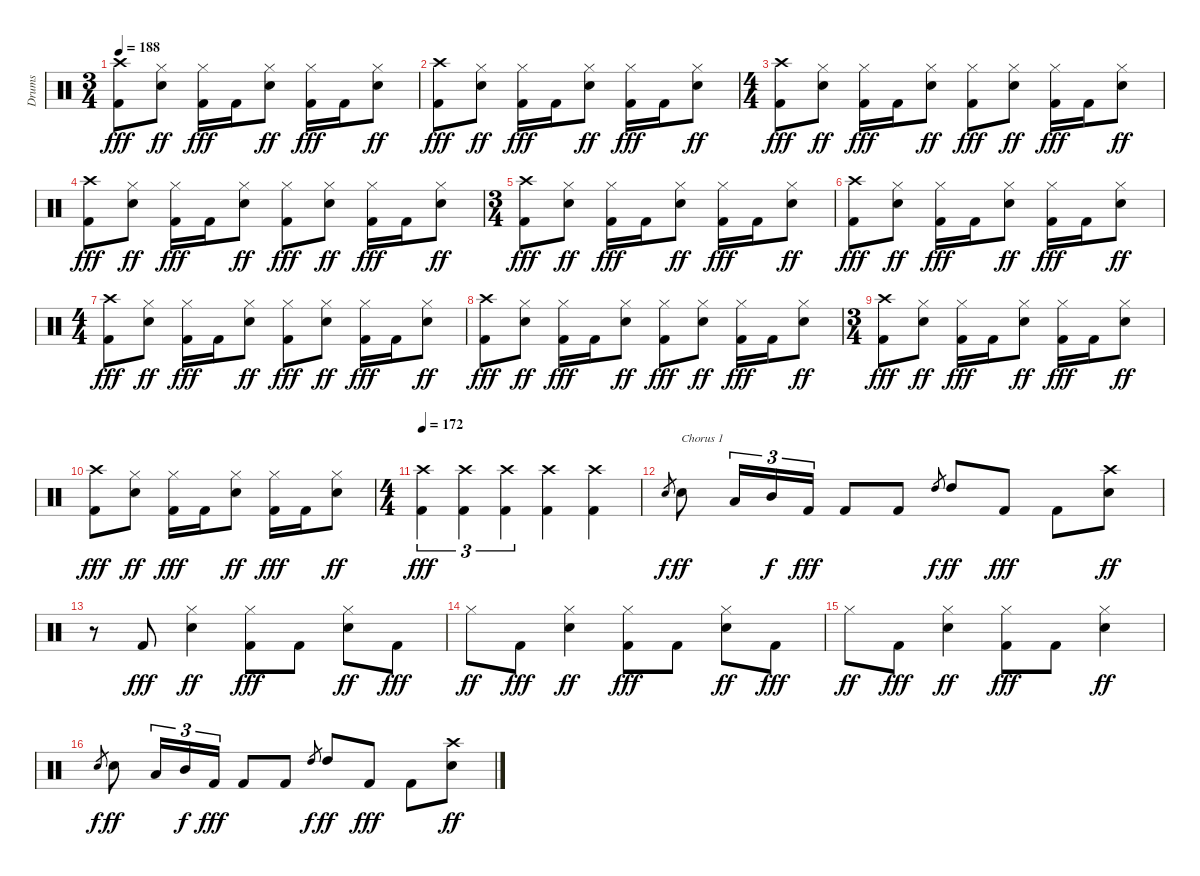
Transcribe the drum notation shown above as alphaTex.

\track ("Drums" "Drums") {instrument percussion}
\staff {score}
\articulation defaults
\ts (3 4)
\tempo 188
\clef neutral
\ks c
("Crash high (hit)" "Kick (hit) 2").8{dy fff} ("Hi-Hat (closed)" "Snare (hit) 2").8{dy ff} ("Hi-Hat (closed)" "Kick (hit) 2").16{dy fff} "Kick (hit) 2".16 ("Hi-Hat (closed)" "Snare (hit) 2").8{dy ff} ("Hi-Hat (closed)" "Kick (hit) 2").16{dy fff} "Kick (hit) 2".16 ("Hi-Hat (closed)" "Snare (hit) 2").8{dy ff} |
("Crash high (hit)" "Kick (hit) 2").8{dy fff} ("Hi-Hat (closed)" "Snare (hit) 2").8{dy ff} ("Hi-Hat (closed)" "Kick (hit) 2").16{dy fff} "Kick (hit) 2".16 ("Hi-Hat (closed)" "Snare (hit) 2").8{dy ff} ("Hi-Hat (closed)" "Kick (hit) 2").16{dy fff} "Kick (hit) 2".16 ("Hi-Hat (closed)" "Snare (hit) 2").8{dy ff} |
\ts (4 4)
("Crash high (hit)" "Kick (hit) 2").8{dy fff} ("Hi-Hat (closed)" "Snare (hit) 2").8{dy ff} ("Hi-Hat (closed)" "Kick (hit) 2").16{dy fff} "Kick (hit) 2".16 ("Hi-Hat (closed)" "Snare (hit) 2").8{dy ff} ("Hi-Hat (closed)" "Kick (hit) 2").8{dy fff} ("Hi-Hat (closed)" "Snare (hit) 2").8{dy ff} ("Hi-Hat (closed)" "Kick (hit) 2").16{dy fff} "Kick (hit) 2".16 ("Hi-Hat (closed)" "Snare (hit) 2").8{dy ff} |
("Crash high (hit)" "Kick (hit) 2").8{dy fff} ("Hi-Hat (closed)" "Snare (hit) 2").8{dy ff} ("Hi-Hat (closed)" "Kick (hit) 2").16{dy fff} "Kick (hit) 2".16 ("Hi-Hat (closed)" "Snare (hit) 2").8{dy ff} ("Hi-Hat (closed)" "Kick (hit) 2").8{dy fff} ("Hi-Hat (closed)" "Snare (hit) 2").8{dy ff} ("Hi-Hat (closed)" "Kick (hit) 2").16{dy fff} "Kick (hit) 2".16 ("Hi-Hat (closed)" "Snare (hit) 2").8{dy ff} |
\ts (3 4)
("Crash high (hit)" "Kick (hit) 2").8{dy fff} ("Hi-Hat (closed)" "Snare (hit) 2").8{dy ff} ("Hi-Hat (closed)" "Kick (hit) 2").16{dy fff} "Kick (hit) 2".16 ("Hi-Hat (closed)" "Snare (hit) 2").8{dy ff} ("Hi-Hat (closed)" "Kick (hit) 2").16{dy fff} "Kick (hit) 2".16 ("Hi-Hat (closed)" "Snare (hit) 2").8{dy ff} |
("Crash high (hit)" "Kick (hit) 2").8{dy fff} ("Hi-Hat (closed)" "Snare (hit) 2").8{dy ff} ("Hi-Hat (closed)" "Kick (hit) 2").16{dy fff} "Kick (hit) 2".16 ("Hi-Hat (closed)" "Snare (hit) 2").8{dy ff} ("Hi-Hat (closed)" "Kick (hit) 2").16{dy fff} "Kick (hit) 2".16 ("Hi-Hat (closed)" "Snare (hit) 2").8{dy ff} |
\ts (4 4)
("Crash high (hit)" "Kick (hit) 2").8{dy fff} ("Hi-Hat (closed)" "Snare (hit) 2").8{dy ff} ("Hi-Hat (closed)" "Kick (hit) 2").16{dy fff} "Kick (hit) 2".16 ("Hi-Hat (closed)" "Snare (hit) 2").8{dy ff} ("Hi-Hat (closed)" "Kick (hit) 2").8{dy fff} ("Hi-Hat (closed)" "Snare (hit) 2").8{dy ff} ("Hi-Hat (closed)" "Kick (hit) 2").16{dy fff} "Kick (hit) 2".16 ("Hi-Hat (closed)" "Snare (hit) 2").8{dy ff} |
("Crash high (hit)" "Kick (hit) 2").8{dy fff} ("Hi-Hat (closed)" "Snare (hit) 2").8{dy ff} ("Hi-Hat (closed)" "Kick (hit) 2").16{dy fff} "Kick (hit) 2".16 ("Hi-Hat (closed)" "Snare (hit) 2").8{dy ff} ("Hi-Hat (closed)" "Kick (hit) 2").8{dy fff} ("Hi-Hat (closed)" "Snare (hit) 2").8{dy ff} ("Hi-Hat (closed)" "Kick (hit) 2").16{dy fff} "Kick (hit) 2".16 ("Hi-Hat (closed)" "Snare (hit) 2").8{dy ff} |
\ts (3 4)
("Crash high (hit)" "Kick (hit) 2").8{dy fff} ("Hi-Hat (closed)" "Snare (hit) 2").8{dy ff} ("Hi-Hat (closed)" "Kick (hit) 2").16{dy fff} "Kick (hit) 2".16 ("Hi-Hat (closed)" "Snare (hit) 2").8{dy ff} ("Hi-Hat (closed)" "Kick (hit) 2").16{dy fff} "Kick (hit) 2".16 ("Hi-Hat (closed)" "Snare (hit) 2").8{dy ff} |
("Crash high (hit)" "Kick (hit) 2").8{dy fff} ("Hi-Hat (closed)" "Snare (hit) 2").8{dy ff} ("Hi-Hat (closed)" "Kick (hit) 2").16{dy fff} "Kick (hit) 2".16 ("Hi-Hat (closed)" "Snare (hit) 2").8{dy ff} ("Hi-Hat (closed)" "Kick (hit) 2").16{dy fff} "Kick (hit) 2".16 ("Hi-Hat (closed)" "Snare (hit) 2").8{dy ff} |
\ts (4 4)
\tempo 172
("Crash high (hit)" "Kick (hit) 2").4{tu (3 2) dy fff} ("Crash high (hit)" "Kick (hit) 2").4{tu (3 2)} ("Crash high (hit)" "Kick (hit) 2").4{tu (3 2)} ("Crash high (hit)" "Kick (hit) 2").4 ("Crash high (hit)" "Kick (hit) 2").4 |
"Snare (hit) 2"{sl}.8{gr dy f} "Snare (hit) 2".8{txt "Chorus 1" dy ff} "Low Tom (hit)".16{tu (3 2)} "Mid Tom (hit)".16{tu (3 2) dy f} "Kick (hit) 2".16{tu (3 2) dy fff} "Kick (hit) 2".8 "Kick (hit) 2".8 "High Tom (hit)"{sl}.8{gr dy f} "High Tom (hit)".8{dy ff} "Kick (hit) 2".8{dy fff} "Kick (hit) 2".8 ("Crash high (hit)" "Snare (hit) 2").8{dy ff} |
r.8 "Kick (hit) 2".8{dy fff} ("Hi-Hat (closed)" "Snare (hit) 2").4{dy ff} ("Hi-Hat (closed)" "Kick (hit) 2").8{dy fff} "Kick (hit) 2".8 ("Hi-Hat (closed)" "Snare (hit) 2").8{dy ff} "Kick (hit) 2".8{dy fff} |
"Hi-Hat (closed)".8{dy ff} "Kick (hit) 2".8{dy fff} ("Hi-Hat (closed)" "Snare (hit) 2").4{dy ff} ("Hi-Hat (closed)" "Kick (hit) 2").8{dy fff} "Kick (hit) 2".8 ("Hi-Hat (closed)" "Snare (hit) 2").8{dy ff} "Kick (hit) 2".8{dy fff} |
"Hi-Hat (closed)".8{dy ff} "Kick (hit) 2".8{dy fff} ("Hi-Hat (closed)" "Snare (hit) 2").4{dy ff} ("Hi-Hat (closed)" "Kick (hit) 2").8{dy fff} "Kick (hit) 2".8 ("Hi-Hat (closed)" "Snare (hit) 2").4{dy ff} |
"Snare (hit) 2"{sl}.8{gr dy f} "Snare (hit) 2".8{dy ff} "Low Tom (hit)".16{tu (3 2)} "Mid Tom (hit)".16{tu (3 2) dy f} "Kick (hit) 2".16{tu (3 2) dy fff} "Kick (hit) 2".8 "Kick (hit) 2".8 "High Tom (hit)"{sl}.8{gr dy f} "High Tom (hit)".8{dy ff} "Kick (hit) 2".8{dy fff} "Kick (hit) 2".8 ("Crash high (hit)" "Snare (hit) 2").8{dy ff}
